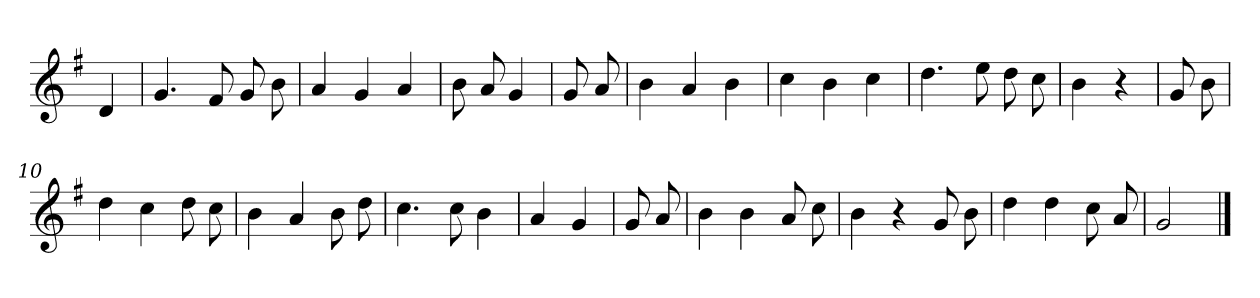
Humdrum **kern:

**kern
*part1
*staff1
*clefG2
*k[f#]
*G:
=
4d
=1
4.g
8f#
8g
8b
=2
4a
4g
4a
=3
8b
8a
4g
=4
8g
8a
=5
4b
4a
4b
=6
4cc
4b
4cc
=7
4.dd
8ee
8dd
8cc
=8
4b
4r
=9
8g
8b
=10
4dd
4cc
8dd
8cc
=11
4b
4a
8b
8dd
=12
4.cc
8cc
4b
=13
4a
4g
=14
8g
8a
=15
4b
4b
8a
8cc
=16
4b
4r
8g
8b
=17
4dd
4dd
8cc
8a
=18
2g
==
*-
